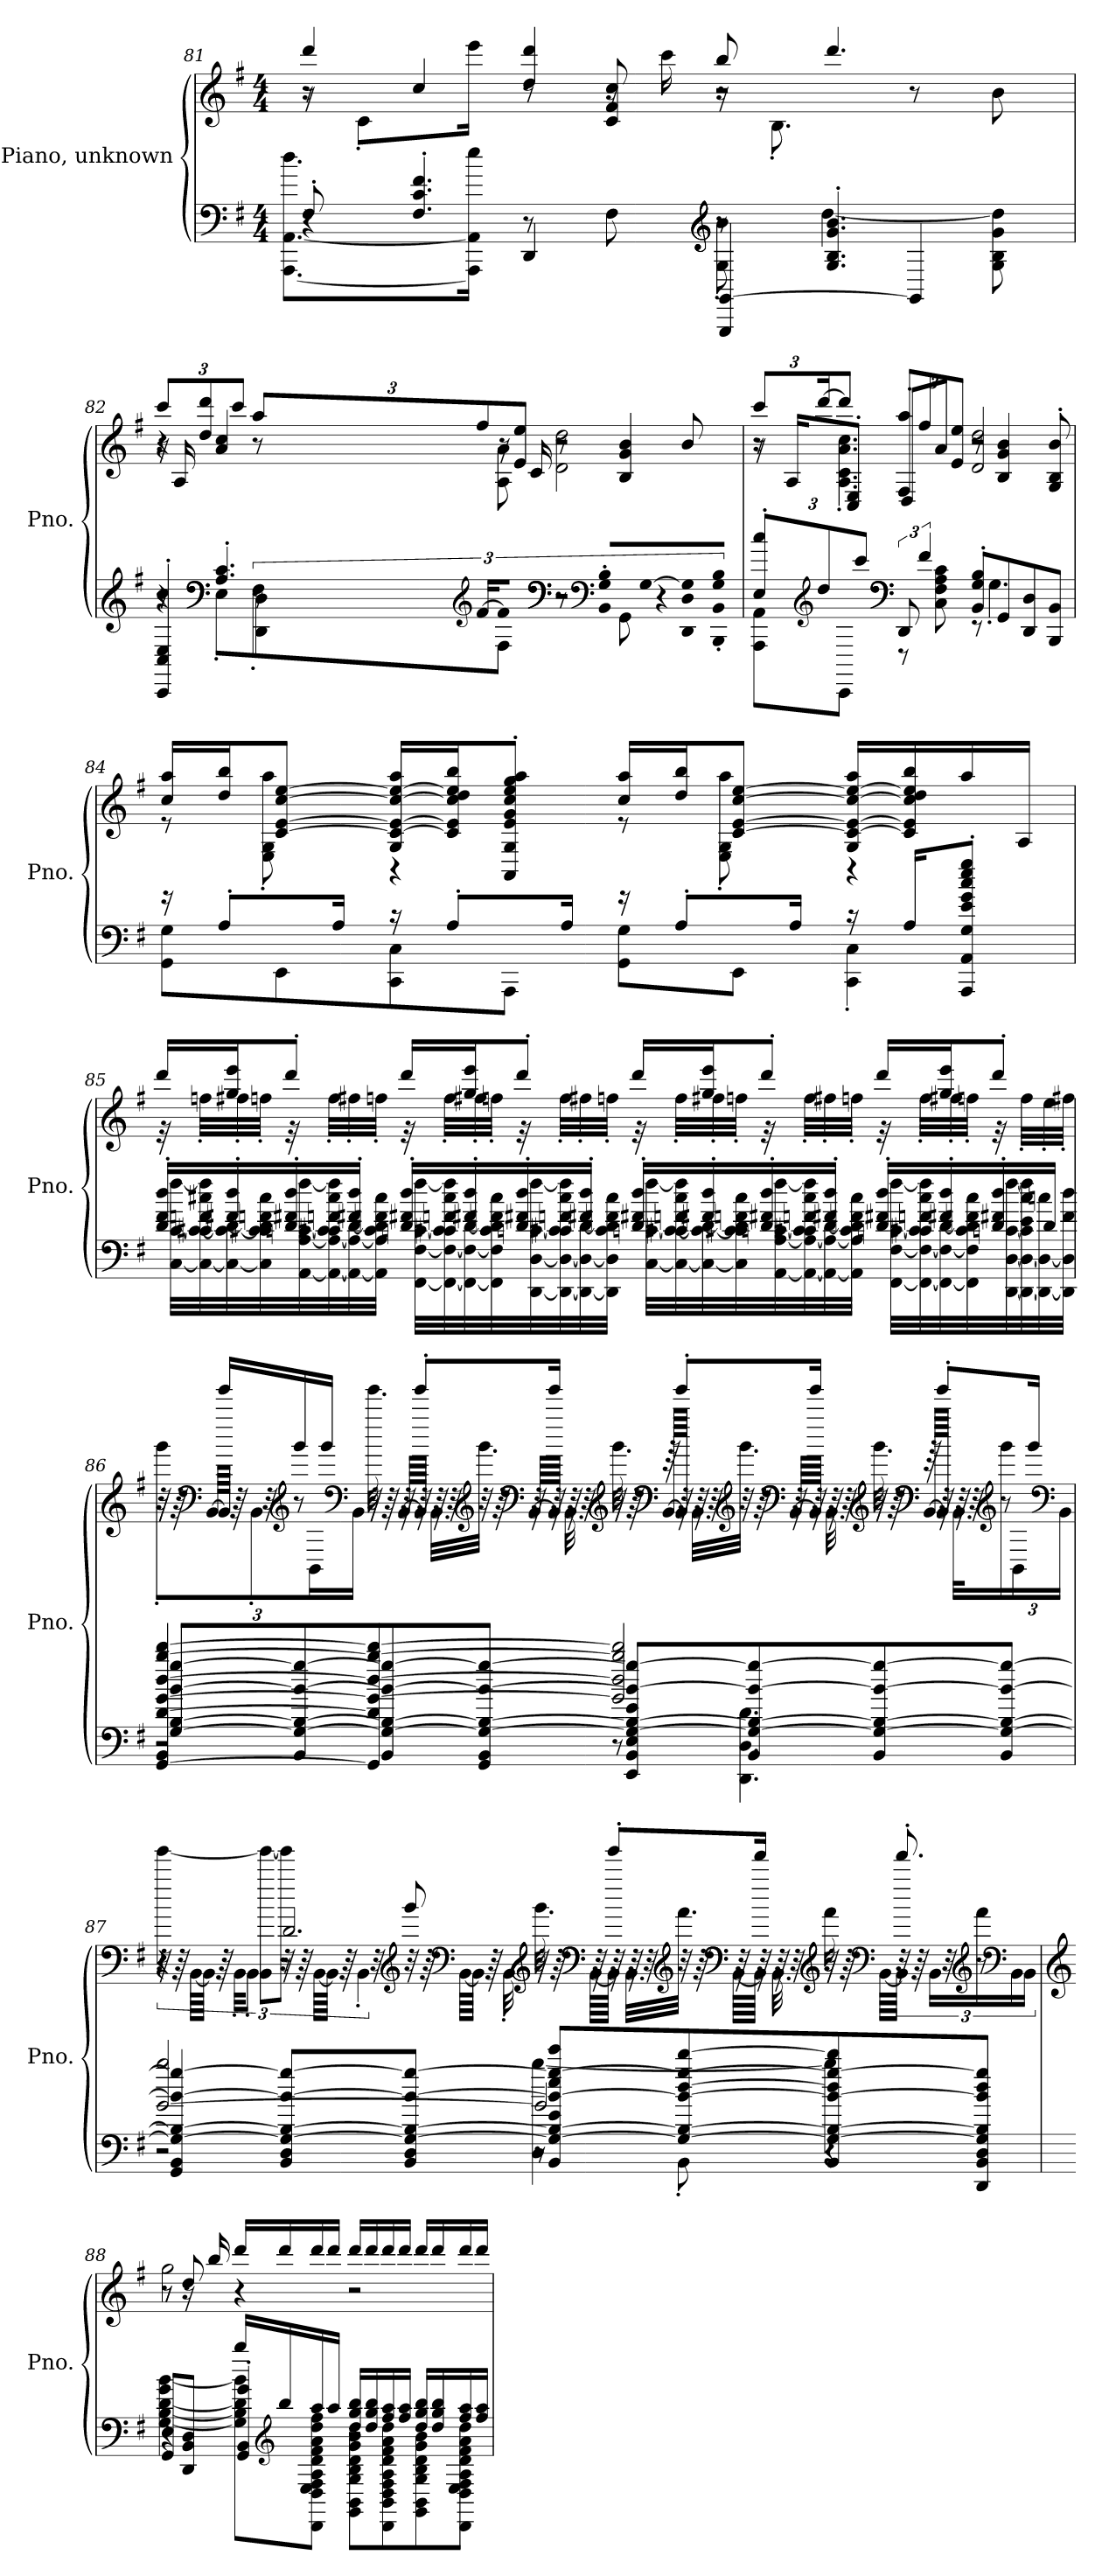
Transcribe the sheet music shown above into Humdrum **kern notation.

**kern	**kern
*part1	*part1
*staff2	*staff1
*I"Piano, unknown	*
*I'Pno.	*
*clefF4	*clefG2
*k[f#]	*k[f#]
*M4/4	*M4/4
=81	=81
*^	*^
*	*^	*	*^
8F#'/	[8.AAA\ [8.AA\ 8.dd\L	4r	4ddd/	16r	8r
.	.	.	.	8c'\L	.
4.F#/' 4.c/' 4.f#/'	.	.	.	.	4cc/
.	16AAA\] 16AA\] 16ee\Jk	.	.	16eee\Jk	.
.	8r	4DD/	4dd/ 4ddd/	8r	.
.	8F#\	.	.	16r	8c/ 8f#/ 8cc/
.	.	.	.	16ccc\	.
*clefG2	*	*	*	*	*
8r	8G\' 8b\'	4GGG/ [4GG/	8bb/	16r	2r
.	.	.	.	8.B'\	.
4.G/' 4.B/' 4.g/' 4.b/'	[4dd\	.	4.ddd/	.	.
.	.	4GG/]	.	8r	.
.	8G\ 8B\ 8g\ 8dd\]	.	.	8b\	.
!!LO:PB:g=z	!!	!!
=82	=82	=82	=82	=82	=82
*	*	*^	*	*	*
*	*	*	*	*Xbrackettup	*	*
8r	8r	4CC/' 4C/' 4E/' 4cc/'	4r	12ccc/L	4r	16r
.	.	.	.	.	.	16A/
.	.	.	.	12dd/ 12ddd/	.	.
*clefF4	*	*	*	*	*	*
4.A/' 4.c/'	8E'\L	.	.	.	.	4a/ 4cc/
.	.	.	.	12ccc/J	.	.
.	8F#'\	12r	4DD\ 4D\	12aa/L	8r	.
*clefG2	*	*	*	*	*	*
.	.	[24f#/KL	.	12ff#/	.	.
.	8F#\J	8f#/J]	.	.	8A\ 8a\	16r
.	.	.	.	12e/ 12ee/J	.	.
.	.	.	.	.	.	16c/
*clefF4	*	*	*	*	*	*
2r	2r	8BB/' 8G/' 8B/'L	8r	8r	2d\ 2dd\	2r
.	.	[8G/	8GG\	4B/ 4g/ 4b/	.	.
.	.	8DD/ 8D/ 8G/]	4r	.	.	.
.	.	8BBB/' 8BB/' 8G/' 8B/'J	.	8b/	.	.
*v	*v	*v	*v	*	*	*
=83	=83	=83	=83
*Xbrackettup	*	*	*
*^	*	*	*
12E/' 12cc/'L	8AAA\ 8AA\L	12ccc/L	8r	16r
.	.	.	.	16A/KL
*clefG2	*	*	*	*
12dd/	.	[24ddd/K	.	.
.	8CC\J	8ddd/J]	4.A\' 4.c\' 4.a\' 4.cc\'	8C/' 8E/'J
12ccc/J	.	.	.	.
*clefF4	*	*	*	*
*brackettup	*	*	*	*
12DD/	8r	12F#/' 12aa/'L	.	8D/L
6f#/	.	12ff#/	.	.
.	8C\ 8F#\ 8A\ 8c\	.	.	8a/J
.	.	12e/ 12ee/J	.	.
8BB/' 8G/' 8B/'L	8r	8r	2r	2d/ 2dd/
8GG/	4.G'\	4B/ 4g/ 4b/	.	.
8DD/ 8D/	.	.	.	.
8BBB/ 8BB/J	.	8G/' 8B/' 8b/'	.	.
*	*	*	*v	*v
!!LO:LB:g=z
=84	=84	=84	=84
16r	8GG\ 8G\L	16cc/ 16aa/LL	8r
8A'/L	.	16dd/ 16bb/J	.
.	8EE\	[8c/ [8e/ [8cc/ [8ee/J	8E\' 8G\' 8aa\'
16A/Jk	.	.	.
16r	8CC\ 8C\	16G/ 16c/_ 16e/_ 16cc/_ 16ee/_ 16aa/LL	4r
8A'/L	.	16c/] 16e/] 16cc/] 16dd/ 16ee/] 16bb/J	.
.	8AAA\J	8AA/' 8G/' 8e/' 8g/' 8cc/' 8ee/' 8gg/' 8aa/'J	.
16A/Jk	.	.	.
16r	8GG\ 8G\L	16cc/ 16aa/LL	8r
8A'/L	.	16dd/ 16bb/J	.
.	8EE\J	[8c/ [8e/ [8cc/ [8ee/J	8E\' 8G\' 8aa\'
16A/Jk	.	.	.
16r	4CC\' 4C\'	16G/ 16c/_ 16e/_ 16cc/_ 16ee/_ 16aa/LL	4r
16A/KL	.	16c/] 16e/] 16cc/] 16dd/ 16ee/] 16bb/	.
8AAA/' 8AA/' 8G/' 8e/' 8g/' 8cc/' 8ee/' 8gg/'J	.	16aa/	.
.	.	16A/JJ	.
!!LO:LB:g=z	!!
=85	=85	=85	=85
16d/' 16f#/' 16dd/'LL	[32C\ [32c\ [32ff#\LLL	16ddd/LL	32r
.	32C\_ 32c\_ 32c#X\ 32fn\ 32cc#X\ 32ff#\]	.	32ffn'\LLL
16f#X/' 16dd/'	32C\_ 32c\_ [32d\	16gg/ 16eee/J	32ff#X'\
.	32C\] 32c\] 32c#X\ 32d\] 32fn\ 32cc#\	.	32ffn'\JJJ
16d/' 16f#X/' 16dd/'	[32AA\ [32A\ [32cn\ [32ff#\	8ddd'/J	32r
.	32AA\_ 32A\_ 32c\] 32c#X\ 32fn\ 32cc#\ 32ff#\]	.	32ff'\LLL
16f#X/' 16dd/'JJ	32AA\_ 32A\_ [32d\	.	32ff#X'\
.	32AA\] 32A\] 32c#\ 32d\] 32fn\ 32cc#\JJJ	.	32ffn'\JJJ
16d/' 16f#X/' 16dd/'LL	[32FF#\ [32F#\ [32cn\ [32ff#\LLL	16ddd/LL	32r
.	32FF#\_ 32F#\_ 32c\] 32c#X\ 32fn\ 32cc#\ 32ff#\]	.	32ff'\LLL
16f#X/' 16dd/'	32FF#\_ 32F#\_ [32d\	16gg/ 16eee/J	32ff#X'\
.	32FF#\] 32F#\] 32c#\ 32d\] 32fn\ 32cc#\	.	32ffn'\JJJ
16d/' 16f#X/' 16dd/'	[32DD\ [32D\ [32cn\ [32ff#\	8ddd'/J	32r
.	32DD\_ 32D\_ 32c\] 32c#X\ 32fn\ 32cc#\ 32ff#\]	.	32ff'\LLL
16f#X/' 16dd/'JJ	32DD\_ 32D\_ [32d\	.	32ff#X'\
.	32DD\] 32D\] 32c#\ 32d\] 32fn\ 32cc#\JJJ	.	32ffn'\JJJ
16d/' 16f#X/' 16dd/'LL	[32C\ [32cn\ [32ff#\LLL	16ddd/LL	32r
.	32C\_ 32c\_ 32c#X\ 32fn\ 32cc#\ 32ff#\]	.	32ff'\LLL
16f#X/' 16dd/'	32C\_ 32c\_ [32d\	16gg/ 16eee/J	32ff#X'\
.	32C\] 32c\] 32c#X\ 32d\] 32fn\ 32cc#\	.	32ffn'\JJJ
16d/' 16f#X/' 16dd/'	[32AA\ [32A\ [32cn\ [32ff#\	8ddd'/J	32r
.	32AA\_ 32A\_ 32c\] 32c#X\ 32fn\ 32cc#\ 32ff#\]	.	32ff'\LLL
16f#X/' 16dd/'JJ	32AA\_ 32A\_ [32d\	.	32ff#X'\
.	32AA\] 32A\] 32c#\ 32d\] 32fn\ 32cc#\JJJ	.	32ffn'\JJJ
16d/' 16f#X/' 16dd/'LL	[32FF#\ [32F#\ [32cn\ [32ff#\LLL	16ddd/LL	32r
.	32FF#\_ 32F#\_ 32c\] 32c#X\ 32fn\ 32cc#\ 32ff#\]	.	32ff'\LLL
16f#X/' 16dd/'	32FF#\_ 32F#\_ [32d\	16gg/ 16eee/J	32ff#X'\
.	32FF#\] 32F#\] 32c#\ 32d\] 32fn\ 32cc#\	.	32ffn'\JJJ
16d/' 16f#X/' 16dd/'	[32DD\ [32D\ [32cn\ [32ff#\	8ddd'/J	32r
.	32DD\_ 32D\_ 32c\] 32e\ 32cc#\ 32ff#\]	.	32ff'\LLL
16d/JJ	32DD\_ 32D\_ 32ccn\	.	32ee'\
.	32DD\] 32D\] 32f#\ 32dd\JJJ	.	32ff#X'\JJJ
!!LO:LB:g=z
=86	=86	=86	=86
*	*^	*	*^
[4GG/ 4BB/ [4d/ [4g/ [4dd/ [4bb/ [4ddd/	2r	[8G/ [8B/ [8b/ [8gg/L	16r	12ggg'\L	32r
.	.	.	.	.	64r
*	*	*	*clefF4	*	*
.	.	.	.	.	[64BB/LLLL
.	.	.	16ggg/LL	.	64BB/JJJJ]
.	.	.	.	.	64r
.	.	.	.	12BB'\	.
.	.	.	.	.	32r
*	*	*	*clefG2	*	*
.	.	8BB/ 8G/_ 8B/_ 8b/_ 8gg/_	16ggg/	.	8r
.	.	.	.	24BB\L	.
.	.	.	16ggg/JJ	.	.
*	*	*	*clefF4	*	*
.	.	.	.	24BB\JJ	.
4GG/] 4d/] 4g/_ 4dd/_ 4bb/_ 4ddd/_	.	8BB/ 8G/_ 8B/_ 8b/_ 8gg/_	16r	32.ggg\	32r
.	.	.	.	.	64r
.	.	.	.	64r	[64BB/LLLL
.	.	.	8ggg'/L	64r	64BB/JJJJ]
.	.	.	.	32.BB\LLL	64r
.	.	.	.	.	32r
*	*	*	*clefG2	*	*
.	.	8GG/ 8BB/ 8G/_ 8B/_ 8b/_ 8gg/_J	.	32.ggg\JJJ	32r
.	.	.	.	.	64r
*	*	*	*clefF4	*	*
.	.	.	.	64r	[64BB/LLLL
.	.	.	16ggg/Jk	64r	64BB/JJJJ]
.	.	.	.	32.BB\	64r
.	.	.	.	.	32r
*	*	*	*clefG2	*	*
2g/] 2dd/] 2bb/] 2ddd/]	8r	8EE/ 8BB/ 8E/ 8G/_ 8B/_ 8e/ 8b/_ 8gg/_L	16r	32.ggg\	32r
.	.	.	.	.	64r
*	*	*	*clefF4	*	*
.	.	.	.	64r	[64BB/LLLL
.	.	.	8ggg'/L	64r	64BB/JJJJ]
.	.	.	.	32.BB\LLL	64r
.	.	.	.	.	32r
*	*	*	*clefG2	*	*
.	4.DD\ 4.D\ 4.d\	8BB/ 8G/_ 8B/_ 8b/_ 8gg/_	.	32.ggg\JJJ	32r
.	.	.	.	.	64r
*	*	*	*clefF4	*	*
.	.	.	.	64r	[64BB/LLLL
.	.	.	16ggg/Jk	64r	64BB/JJJJ]
.	.	.	.	32.BB\	64r
.	.	.	.	.	32r
*	*	*	*clefG2	*	*
.	.	8BB/ 8G/_ 8B/_ 8b/_ 8gg/_	16r	32.ggg\	32r
.	.	.	.	.	64r
*	*	*	*clefF4	*	*
.	.	.	.	64r	[64BB/LLLL
.	.	.	8ggg'/L	64r	64BB/JJJJ]
.	.	.	.	32.BB\KLL	64r
.	.	.	.	.	32r
*	*	*	*clefG2	*	*
.	.	8BB/ 8G/_ 8B/_ 8b/_ 8gg/_J	.	24ggg\	8r
.	.	.	.	24BB\	.
.	.	.	16ggg/Jk	.	.
*	*	*	*clefF4	*	*
.	.	.	.	24BB\JJ	.
*	*	*	*	*v	*v
!!LO:LB:g=z
=87	=87	=87	=87	=87
*	*	*^	*	*
*	*	*	*	*	*brackettup
*	*	*	*	*^	*^
[2g/ 2bb/	2r	4GG/ 4BB/ 4G/_ 4B/_ 4b/_ 4gg/_	2r	4r	[6ggg\	4r	32r
.	.	.	.	.	.	.	64r
.	.	.	.	.	.	.	[64BB\LLLL
.	.	.	.	.	.	.	64BB\JJJJ]
.	.	.	.	.	.	.	64r
.	.	.	.	.	.	.	32BB'\KKL
.	.	.	.	.	.	.	8BB'\J
.	.	.	.	.	12BB\ 12ggg\_L	.	.
.	.	8BB/ 8D/ 8G/_ 8B/_ 8b/_ 8gg/_L	.	8r	12ggg\J]	2.d/	32r
.	.	.	.	.	.	.	64r
.	.	.	.	.	.	.	[64BB\LLLL
.	.	.	.	.	.	.	64BB\JJJJ]
.	.	.	.	.	.	.	64r
.	.	.	.	.	6BB'\	.	.
.	.	.	.	.	.	.	32r
*	*	*	*	*clefG2	*	*	*
.	.	8BB/ 8D/ 8G/_ 8B/_ 8b/_ 8gg/_J	.	8ggg/	.	.	32r
.	.	.	.	.	.	.	64r
*	*	*	*	*clefF4	*	*	*
.	.	.	.	.	.	.	[64BB\LLLL
.	.	.	.	.	.	.	64BB\JJJJ]
.	.	.	.	.	.	.	64r
.	.	.	.	.	.	.	32BB'\
*	*	*	*	*clefG2	*	*	*
2g/]	4D\ [4bb\	8BB/ 8G/_ 8B/_ 8e/ 8b/_ 8ee/ 8gg/_ 8eee/L	8r	16r	32.ggg\	.	32r
.	.	.	.	.	.	.	64r
*	*	*	*	*clefF4	*	*	*
.	.	.	.	.	64r	.	[64BB\LLLL
.	.	.	.	8ggg'/L	64r	.	64BB\JJJJ]
.	.	.	.	.	32.BB\LLL	.	64r
.	.	.	.	.	.	.	32r
*	*	*	*	*clefG2	*	*	*
.	.	8G/_ 8B/_ 8b/_ [8dd/ 8gg/_ [8ddd/	8BB'\	.	32.fff#\JJJ	.	32r
.	.	.	.	.	.	.	64r
*	*	*	*	*clefF4	*	*	*
.	.	.	.	.	64r	.	[64BB\LLLL
.	.	.	.	16fff#/Jk	64r	.	64BB\JJJJ]
.	.	.	.	.	32.BB\	.	64r
.	.	.	.	.	.	.	32r
*	*	*	*	*clefG2	*	*	*
.	4bb\]	8BB/ 8G/_ 8B/_ 8b/_ 8dd/] 8gg/_ 8ddd/]	4r	16r	16fff#\	.	32r
.	.	.	.	.	.	.	64r
*	*	*	*	*clefF4	*	*	*
.	.	.	.	.	.	.	[64BB\LLLL
.	.	.	.	8.fff#'/	48r	.	64BB\JJJJ]
.	.	.	.	.	.	.	64r
.	.	.	.	.	24BB\LL	.	.
.	.	.	.	.	.	.	32r
*	*	*	*	*clefG2	*	*	*
*	*	*	*	*	*Xbrackettup	*	*
.	.	8DD/ 8BB/ 8D/ 8G/] 8B/] 8b/] 8dd/ 8gg/]J	.	.	24fff#\	.	8r
*	*	*	*	*clefF4	*	*	*
.	.	.	.	.	24BB\	.	.
.	.	.	.	.	24BB\JJ	.	.
*v	*v	*v	*v	*	*	*	*
*	*v	*v	*v	*v
!!LO:LB:g=z
=88	=88
*	*clefG2
*^	*^
*	*^	*	*^
8GG/ 8E/L	[4G\ [4B\ [4d\ 4g\ [4b\	4r	8r	2gg\	8r
8DD/ 8BB/ 8D/J	.	.	16r	.	8dd/
.	.	.	16bb/	.	.
16bb/LL	8G\] 8B\] 8d\] 8b\]L	4GG/' 4BB/' 4g/'	16ddd/LL	.	4r
*clefG2	*	*	*	*	*
16bb/	.	.	16ddd/	.	.
16aa/	8DD\ 8D\ 8E\ 8F#\ 8A\ 8d\ 8f#\ 8a\ 8dd\ 8ff#\J	.	16ddd/	.	.
16aa/JJ	.	.	16ddd/JJ	.	.
16dd/ 16gg/ 16bb/LL	8GG\ 8BB\ 8G\ 8B\ 8d\ 8g\ 8b\L	2r	16ddd/LL	2r	2r
16dd/ 16gg/ 16bb/	.	.	16ddd/	.	.
16ff#/ 16aa/	8DD\ 8BB\ 8D\ 8F#\ 8A\ 8d\ 8f#\ 8a\ 8dd\	.	16ddd/	.	.
16ff#/ 16aa/JJ	.	.	16ddd/JJ	.	.
16dd/ 16gg/ 16bb/LL	8GG\ 8BB\ 8G\ 8B\ 8d\ 8g\ 8b\	.	16ddd/LL	.	.
16dd/ 16gg/ 16bb/	.	.	16ddd/	.	.
16ff#/ 16aa/	8DD\ 8D\ 8E\ 8F#\ 8A\ 8d\ 8f#\ 8a\ 8dd\J	.	16ddd/	.	.
16ff#/ 16aa/JJ	.	.	16ddd/JJ	.	.
*v	*v	*v	*	*	*
*	*v	*v	*v
=	=
*-	*-
